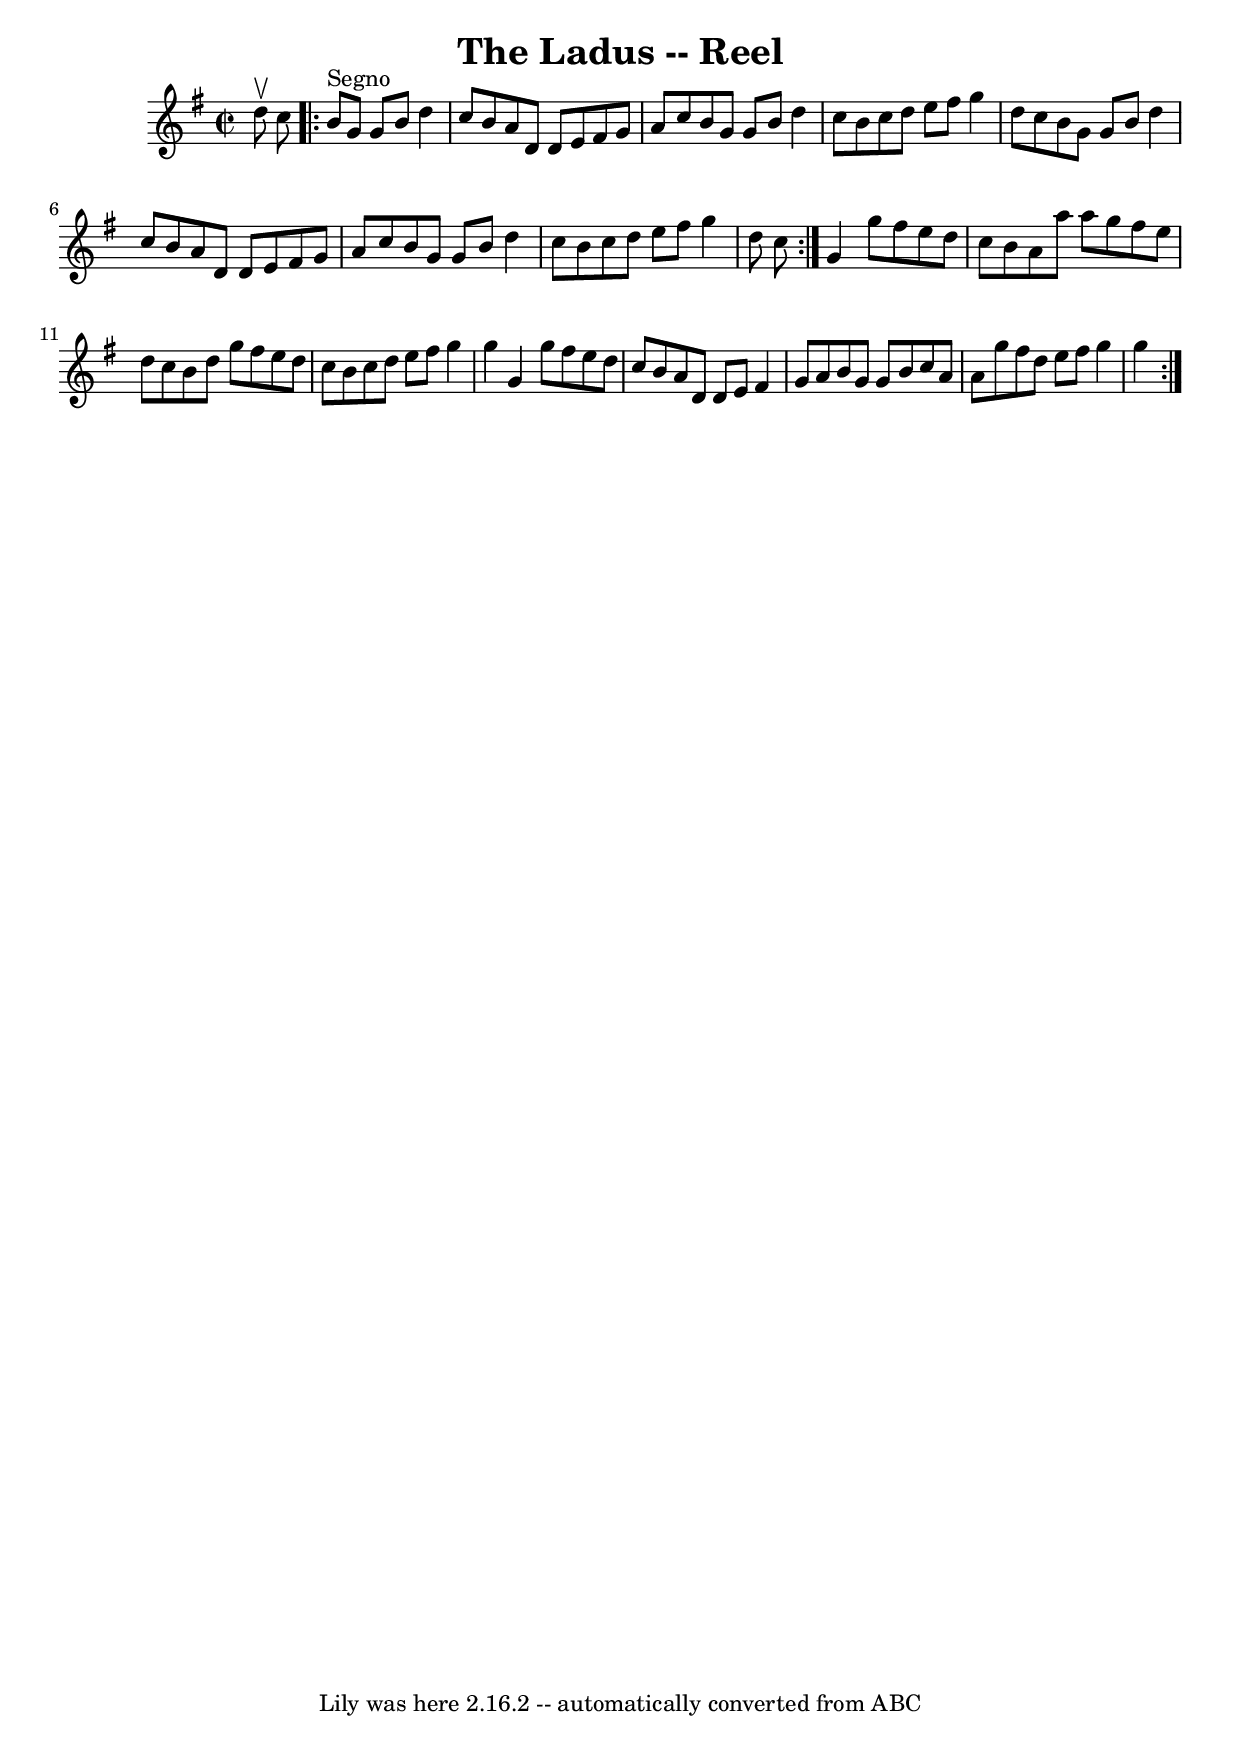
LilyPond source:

\version "2.16.2"
\include "Mammoth.ily"
\header {
  %% book = "Ryan's Mammoth Collection"
 crossRefNumber = "1"
 footnotes = ""
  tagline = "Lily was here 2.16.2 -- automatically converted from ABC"
  title = "The Ladus -- Reel"

}
voicedefault =  {



  \repeat volta 2 {

    \override Staff.TimeSignature #'style = #'C
    \time 2/2 
    \key g \major
 d''8^\upbow c''8    
    \repeat volta 2 { b'8^"Segno" g'8 g'8 b'8 d''4 c''8 b'8   |
 a'8 d'8 d'8 e'8 fis'8 g'8 a'8 c''8   |
 b'8 g'8 g'8 b'8 d''4 c''8 b'8   |
 c''8 d''8 e''8 fis''8 g''4 d''8 c''8   |
 b'8 g'8 g'8 b'8 d''4 c''8 b'8   |
 a'8 d'8 d'8 e'8 fis'8 g'8 a'8 c''8  |
 b'8 g'8 g'8 b'8 d''4 c''8 b'8   |
 c''8 d''8    
 e''8 fis''8 g''4 d''8 c''8       }      |
 g'4 g''8 fis''8 e''8 d''8 c''8 b'8  |
 a'8 a''8 a''8 g''8 fis''8 e''8 d''8 c''8   |
 b'8 d''8 g''8 fis''8 e''8 d''8 c''8 b'8   |
 c''8 d''8 e''8 fis''8 g''4 g''4   |
 g'4 g''8 fis''8 e''8 d''8 c''8 b'8   |
 a'8 d'8 d'8 e'8 fis'4 g'8 a'8   |
 b'8 g'8 g'8 b'8 c''8 a'8 a'8 g''8  |
    
 fis''8 d''8 e''8 fis''8 g''4 g''4    
  }   

}

\score{
  <<

    \context Staff="default"
    {
      \voicedefault 
      
    }

  >>
  \layout {
    
  }
  \midi {
  }

}
